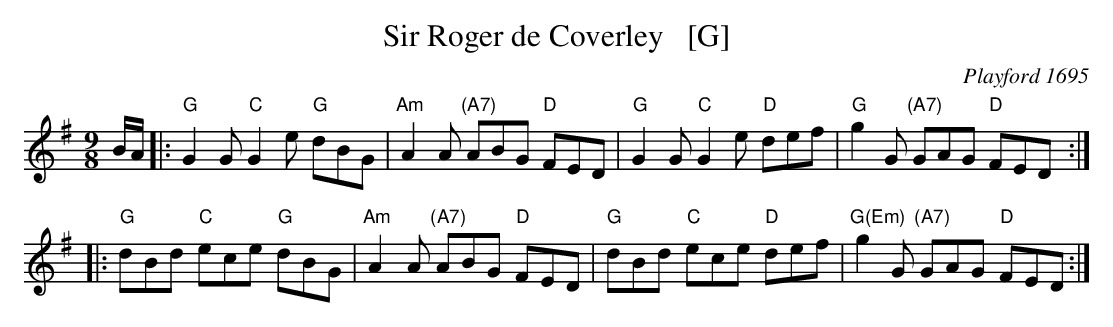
X:1
T: Sir Roger de Coverley   [G]
O: Playford 1695
M: 9/8
L: 1/8
K: G
B/A/ |:\
"G"G2G "C"G2e "G"dBG | "Am"A2A "(A7)"ABG "D"FED |\
"G"G2G "C"G2e "D"def | "G"g2G "(A7)"GAG "D"FED :|
|:\
"G"dBd "C"ece "G"dBG | "Am"A2A "(A7)"ABG "D"FED |\
"G"dBd "C"ece "D"def | "G(Em)"g2G "(A7)"GAG "D"FED :|
